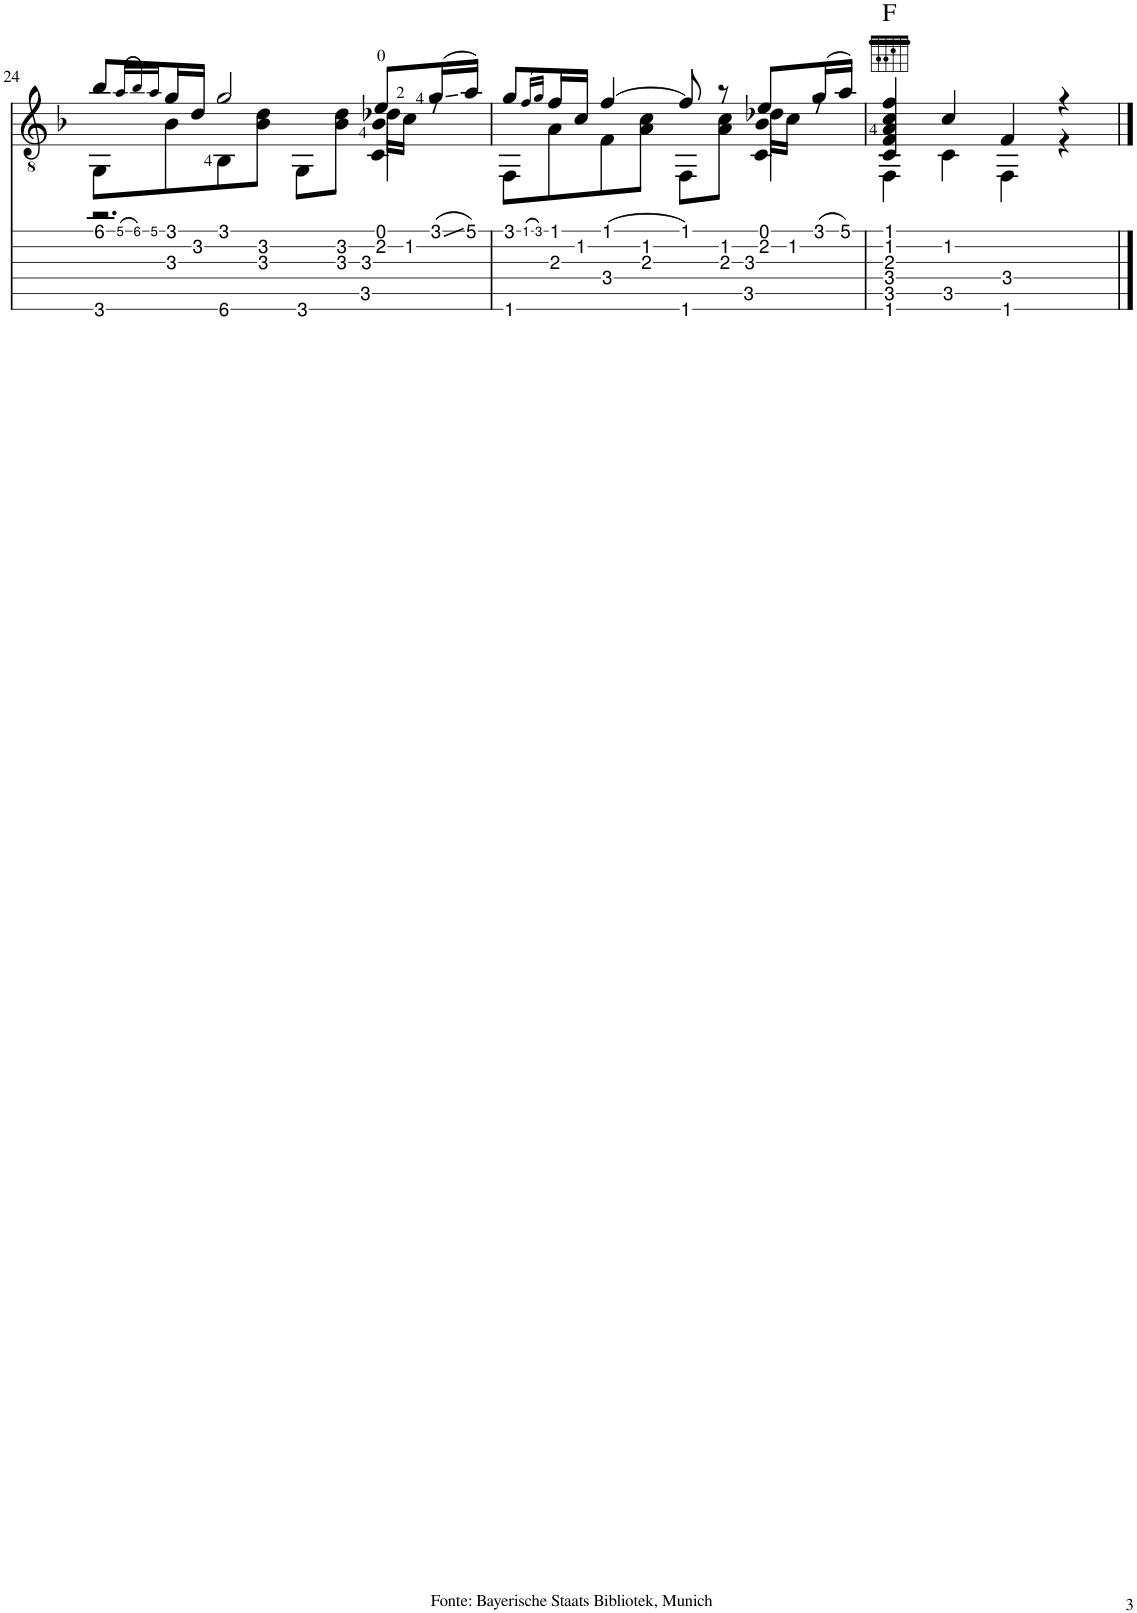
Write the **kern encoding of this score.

**kern	**kern	**harte
*part1	*part1	*part1
*staff2	*staff1	*
*I"Guitar	*	*
*I'Guit.	*	*
!!LO:PB:g=z
*	*clefGv2	*
*k[b-]	*k[b-]	*
*M4/4	*M4/4	*
*met(c)	*met(c)	*
=24	=24	=24
*^	*^	*
*	*^	*	*^	*
8b-L	8GGL	2.r	8b-/L	8GG\L	2.r	.
qa	.	.	(16qa/LL	.	.	.
qb-	.	.	16qb-/)	.	.	.
qa	.	.	16qa/JJ	.	.	.
16gL	8B-J	.	16g/L	8B-\	.	.
16dJJ	.	.	16d/JJ	.	.	.
2g	8BB-L	.	2g/	8BB-\	.	.
.	8B-\ 8d\J	.	.	8B-\ 8d\J	.	.
.	8GGL	.	.	8GG\L	.	.
.	8B-\ 8d\J	.	.	8B-\ 8d\J	.	.
8eL	16d-XLL	4C 4B-	8e/L	16d-X\LL	4C\ 4B-\	.
.	16cJJ	.	.	16c\JJ	.	.
16gL	8r	.	(16g/L	8r	.	.
16aJJ	.	.	16a/JJ)	.	.	.
=25	=25	=25	=25	=25	=25	=25
8gL	8FFL	2.ryy	8g/L	8FF\L	2.ryy	.
qf	.	.	(16qf/LL	.	.	.
qg	.	.	16qg/JJ)	.	.	.
16fL	8AJ	.	16f/L	8A\	.	.
16cJJ	.	.	16c/JJ	.	.	.
[4f	8FL	.	[4f/	8F\	.	.
.	8A\ 8c\J	.	.	8A\ 8c\J	.	.
8f]	8FFL	.	8f/]	8FF\L	.	.
8r	8A\ 8c\J	.	8r	8A\ 8c\J	.	.
8eL	16d-XLL	4C 4B-	8e/L	16d-X\LL	4C\ 4B-\	.
.	16cJJ	.	.	16c\JJ	.	.
16gL	8r	.	(16g/L	8r	.	.
16aJJ	.	.	16a/JJ)	.	.	.
*	*v	*v	*	*	*	*
*	*	*	*v	*v	*
=26	=26	=26	=26	=26
4C 4F 4A 4c 4f	4FF	4C/ 4F/ 4A/ 4c/ 4f/	4FF\	F:maj
4c	4C	4c/	4C\	.
4F	4FF	4F/	4FF\	.
4r	4r	4r	4r	.
*v	*v	*	*	*
*	*v	*v	*
==	==	==
*-	*-	*-
